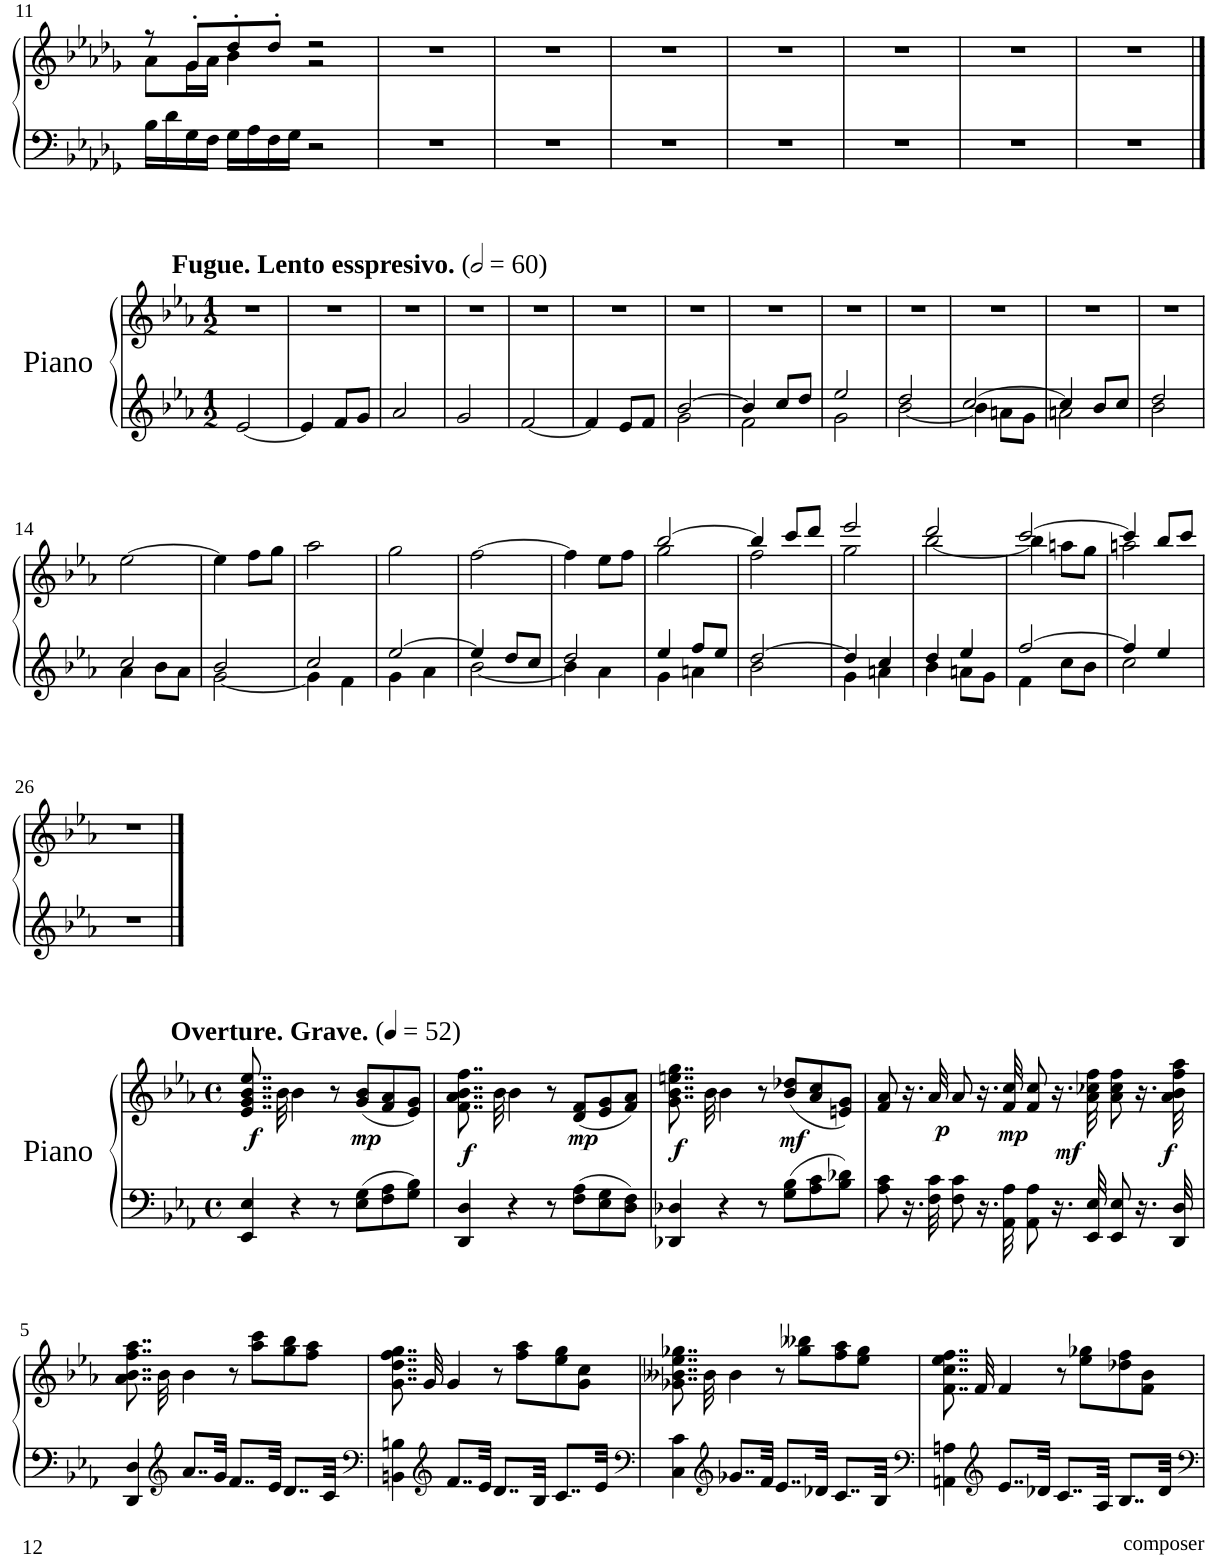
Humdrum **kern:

**kern	**kern	**dynam
*part1	*part1	*part1
*staff2	*staff1	*staff1/2
*I"Piano	*	*
*I'Pno	*	*
!!LO:PB:g=z
*clefF4	*clefG2	*
*k[b-e-a-d-g-]	*k[b-e-a-d-g-]	*
*M4/4	*M4/4	*
*met(c)	*met(c)	*
=11	=11	=11
*	*^	*
16B-\LL	8r	8a-\L	.
16d-\	.	.	.
16G-\	8g-'/L	16g-\L	.
16F\JJ	.	16a-\JJ	.
16G-\LL	8dd-'/	4b-\	.
16A-\	.	.	.
16F\	8dd-'/J	.	.
16G-\JJ	.	.	.
2r	2r	2r	.
*	*v	*v	*
=12	=12	=12
1r	1r	.
=13	=13	=13
1r	1r	.
=14	=14	=14
1r	1r	.
=15	=15	=15
1r	1r	.
=16	=16	=16
1r	1r	.
=17	=17	=17
1r	1r	.
=18	=18	=18
1r	1r	.
!!LO:LB:g=z
==1	==1	==1
*clefG2	*	*
*k[b-e-a-]	*k[b-e-a-]	*
*M1/2	*M1/2	*
*	*MM120	*
!	!LO:TX:a:B:t=Fugue. Lento esspresivo.	!
[2e-/	2r	.
=2	=2	=2
4e-/]	2r	.
8f/L	.	.
8g/J	.	.
=3	=3	=3
2a-/	2r	.
=4	=4	=4
2g/	2r	.
=5	=5	=5
[2f/	2r	.
=6	=6	=6
4f/]	2r	.
8e-/L	.	.
8f/J	.	.
=7	=7	=7
*^	*	*
[2b-/	2g\	2r	.
=8	=8	=8	=8
4b-/]	2f\	2r	.
8cc/L	.	.	.
8dd/J	.	.	.
=9	=9	=9	=9
2ee-/	2g\	2r	.
=10	=10	=10	=10
2dd/	[2b-\	2r	.
=11	=11	=11	=11
[2cc/	4b-\]	2r	.
.	8an\L	.	.
.	8g\J	.	.
=12	=12	=12	=12
4cc/]	2an\	2r	.
8b-/L	.	.	.
8cc/J	.	.	.
=13	=13	=13	=13
2dd/	2b-\	2r	.
!!LO:LB:g=z
=14	=14	=14	=14
2cc/	4a-\	[2ee-\	.
.	8b-\L	.	.
.	8a-\J	.	.
=15	=15	=15	=15
2b-/	[2g\	4ee-\]	.
.	.	8ff\L	.
.	.	8gg\J	.
=16	=16	=16	=16
2cc/	4g\]	2aa-\	.
.	4f\	.	.
=17	=17	=17	=17
[2ee-/	4g\	2gg\	.
.	4a-\	.	.
=18	=18	=18	=18
4ee-/]	[2b-\	[2ff\	.
8dd/L	.	.	.
8cc/J	.	.	.
=19	=19	=19	=19
2dd/	4b-\]	4ff\]	.
.	4a-\	8ee-\L	.
.	.	8ff\J	.
=20	=20	=20	=20
*	*	*^	*
4ee-/	4g\	[2bb-/	2gg\	.
8ff/L	4an\	.	.	.
8ee-/J	.	.	.	.
=21	=21	=21	=21	=21
[2dd/	2b-\	4bb-/]	2ff\	.
.	.	8ccc/L	.	.
.	.	8ddd/J	.	.
=22	=22	=22	=22	=22
4dd/]	4g\	2eee-/	2gg\	.
4cc/	4an\	.	.	.
=23	=23	=23	=23	=23
4dd/	4b-\	2ddd/	[2bb-\	.
4ee-/	8an\L	.	.	.
.	8g\J	.	.	.
=24	=24	=24	=24	=24
[2ff/	4f\	[2ccc/	4bb-\]	.
.	8cc\L	.	8aan\L	.
.	8b-\J	.	8gg\J	.
=25	=25	=25	=25	=25
4ff/]	2cc\	4ccc/]	2aan\	.
4ee-/	.	8bb-/L	.	.
.	.	8ccc/J	.	.
*v	*v	*	*	*
*	*v	*v	*
!!LO:LB:g=z
=26	=26	=26
2r	2r	.
!!LO:LB:g=z
==1	==1	==1
*clefF4	*	*
*M4/4	*M4/4	*
*met(c)	*met(c)	*
*	*MM52	*
!	!LO:TX:a:B:t=Overture. Grave.	!
!	!	!LO:DY:b
4EE-/ 4E-/	8..e-/ 8..g/ 8..b-/ 8..ee-/	f
.	32b-\	.
4r	4b-\	.
8r	8r	.
!	!	!LO:DY:b
8E-\ 8G\L	(8g/ 8b-/L	mp
8F\ 8A-\	8f/ 8a-/	.
8G\ 8B-\J	8e-/ 8g/J)	.
=2	=2	=2
!	!	!LO:DY:b
4DD/ 4D/	8..f\ 8..a-\ 8..b-\ 8..ff\	f
.	32b-\	.
4r	4b-\	.
8r	8r	.
!	!	!LO:DY:b
8F\ 8A-\L	(8d/ 8f/L	mp
8E-\ 8G\	8e-/ 8g/	.
8D\ 8F\J	8f/ 8a-/J)	.
=3	=3	=3
!	!	!LO:DY:b
4DD-X/ 4D-X/	8..g\ 8..b-\ 8..een\ 8..gg\	f
.	32b-\	.
4r	4b-\	.
8r	8r	.
!	!	!LO:DY:b
8G\ 8B-\L	(8b-/ 8dd-X/L	mf
8A-\ 8c\	8a-/ 8cc/	.
8B-\ 8d-X\J	8en/ 8g/J)	.
=4	=4	=4
8A-\ 8c\	8f/ 8a-/	.
16.r	16.r	.
!	!	!LO:DY:b
32F\ 32c\	32a-/	p
8F\ 8c\	8a-/	.
16.r	16.r	.
!	!	!LO:DY:b
32AA-\ 32A-\	32f/ 32cc/	mp
8AA-\ 8A-\	8f/ 8cc/	.
16.r	16.r	.
!	!	!LO:DY:b
32EE-/ 32E-/	32a-\ 32cc-X\ 32ff\	mf
8EE-/ 8E-/	8a-\ 8cc-\ 8ff\	.
16.r	16.r	.
!	!	!LO:DY:b
32DD/ 32D/	32a-\ 32b-\ 32ff\ 32aa-\	f
!!LO:LB:g=z
=5	=5	=5
4DD/ 4D/	8..a-\ 8..b-\ 8..ff\ 8..aa-\	.
.	32b-\	.
*clefG2	*	*
8..a-/L	4b-\	.
32g/Jkk	.	.
8..f/L	8r	.
.	8aa-\ 8ccc\L	.
32e-/Jkk	.	.
8..d/L	8gg\ 8bb-\	.
.	8ff\ 8aa-\J	.
32c/Jkk	.	.
=6	=6	=6
*clefF4	*	*
4BBn\ 4Bn\	8..g\ 8..dd\ 8..ff\ 8..gg\	.
.	32g/	.
*clefG2	*	*
8..f/L	4g/	.
32e-/Jkk	.	.
8..d/L	8r	.
.	8ff\ 8aa-\L	.
32B/Jkk	.	.
8..c/L	8ee-\ 8gg\	.
.	8g\ 8cc\J	.
32e-/Jkk	.	.
=7	=7	=7
*clefF4	*	*
4C\ 4c\	8..g-X\ 8..b--X\ 8..ee-\ 8..gg-X\	.
.	32b--\	.
*clefG2	*	*
8..g-X/L	4b--\	.
32f/Jkk	.	.
8..e-/L	8r	.
.	8gg-\ 8bb--X\L	.
32d-X/Jkk	.	.
8..c/L	8ff\ 8aa-\	.
.	8ee-\ 8gg-\J	.
32B-/Jkk	.	.
=8	=8	=8
*clefF4	*	*
4AAn\ 4An\	8..f\ 8..cc\ 8..ee-\ 8..ff\	.
.	32f/	.
*clefG2	*	*
8..e-/L	4f/	.
32d-X/Jkk	.	.
8..c/L	8r	.
.	8ee-\ 8gg-X\L	.
32A/Jkk	.	.
8..B-/L	8dd-X\ 8ff\	.
.	8f\ 8b-\J	.
32d-/Jkk	.	.
=	=	=
*-	*-	*-
